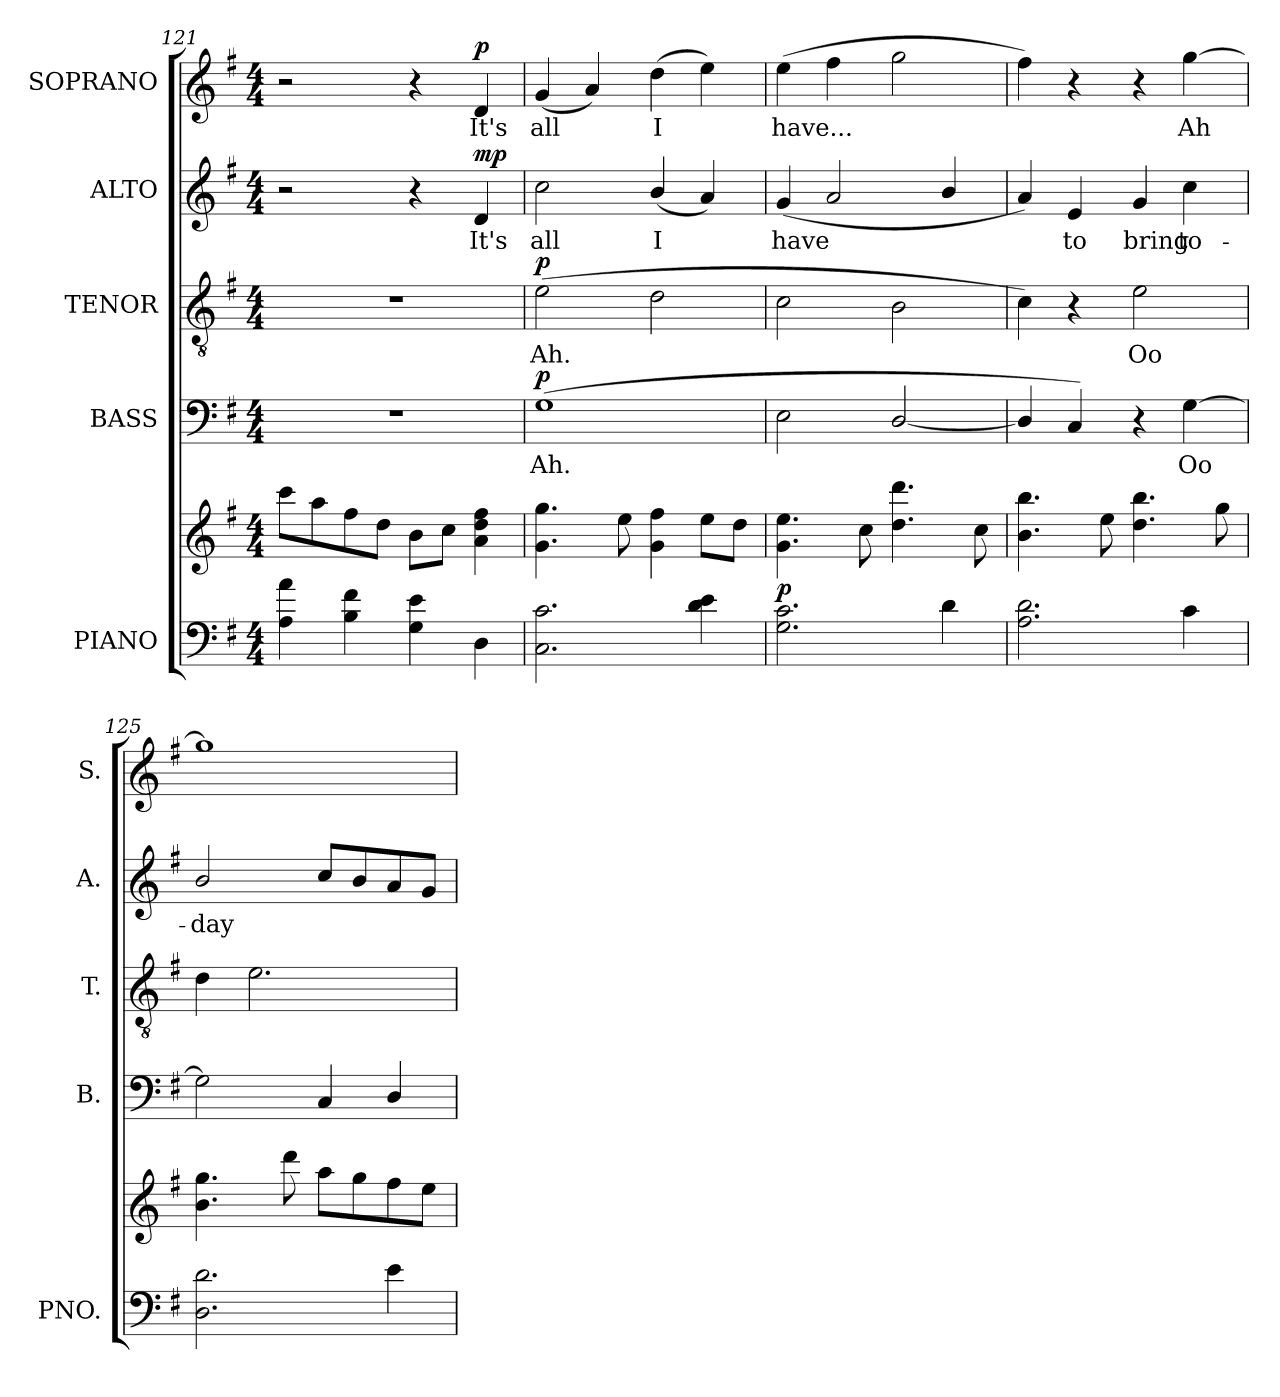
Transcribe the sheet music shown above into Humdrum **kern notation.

**kern	**kern	**dynam	**kern	**text	**dynam	**kern	**text	**dynam	**kern	**text	**dynam	**kern	**text	**dynam
*part5	*part5	*part5	*part4	*part4	*part4	*part3	*part3	*part3	*part2	*part2	*part2	*part1	*part1	*part1
*staff6	*staff5	*staff5/6	*staff4	*staff4	*staff4	*staff3	*staff3	*staff3	*staff2	*staff2	*staff2	*staff1	*staff1	*staff1
*I"PIANO	*	*	*I"BASS	*	*	*I"TENOR	*	*	*I"ALTO	*	*	*I"SOPRANO	*	*
*I'PNO.	*	*	*I'B.	*	*	*I'T.	*	*	*I'A.	*	*	*I'S.	*	*
*clefF4	*clefG2	*	*clefF4	*	*	*clefGv2	*	*	*clefG2	*	*	*clefG2	*	*
*	*	*	*	*	*	*ITrd7c12	*	*	*	*	*	*	*	*
*k[f#]	*k[f#]	*	*k[f#]	*	*	*k[f#]	*	*	*k[f#]	*	*	*k[f#]	*	*
*G:	*G:	*	*G:	*	*	*G:	*	*	*G:	*	*	*G:	*	*
*M4/4	*M4/4	*	*M4/4	*	*	*M4/4	*	*	*M4/4	*	*	*M4/4	*	*
=121	=121	=121	=121	=121	=121	=121	=121	=121	=121	=121	=121	=121	=121	=121
4Ai\ 4ai	8ccci\L	.	1r	.	.	1r	.	.	2r	.	.	2r	.	.
.	8aai\	.	.	.	.	.	.	.	.	.	.	.	.	.
4Bi\ 4f#i	8ff#i\	.	.	.	.	.	.	.	.	.	.	.	.	.
.	8ddi\J	.	.	.	.	.	.	.	.	.	.	.	.	.
4Gi\ 4ei	8bi\L	.	.	.	.	.	.	.	4r	.	.	4r	.	.
.	8cci\J	.	.	.	.	.	.	.	.	.	.	.	.	.
!	!	!	!	!	!	!	!	!	!	!LO:LY:b:color=#000000	!	!	!	!
!	!	!	!	!	!	!	!	!	!	!	!	!	!LO:LY:b:color=#000000	!
4Di\	4ai\ 4ddi 4ff#i	.	.	.	.	.	.	.	4di/	It's	mp	4di/	It's	p
=122	=122	=122	=122	=122	=122	=122	=122	=122	=122	=122	=122	=122	=122	=122
!	!	!	!	!LO:LY:b:color=#000000	!	!	!	!	!	!	!	!	!	!
!	!	!	!	!	!	!	!LO:LY:b:color=#000000	!	!	!	!	!	!	!
!	!	!	!	!	!	!	!	!	!	!LO:LY:b:color=#000000	!	!	!	!
!	!	!	!	!	!	!	!	!	!	!	!	!	!LO:LY:b:color=#000000	!
2.Ci\ 2.ci	4.gi\ 4.ggi	.	(1Gi	Ah.	p	(2Ei\	Ah.	p	2cci\	all	.	(4gi/	all	.
.	.	.	.	.	.	.	.	.	.	.	.	4ai/)	.	.
.	8eei\	.	.	.	.	.	.	.	.	.	.	.	.	.
!	!	!	!	!	!	!	!	!	!	!LO:LY:b:color=#000000	!	!	!	!
!	!	!	!	!	!	!	!	!	!	!	!	!	!LO:LY:b:color=#000000	!
.	4gi\ 4ff#i	.	.	.	.	2Di\	.	.	(4bi/	I	.	(4ddi\	I	.
4di\ 4ei	8eei\L	.	.	.	.	.	.	.	4ai/)	.	.	4eei\)	.	.
.	8ddi\J	.	.	.	.	.	.	.	.	.	.	.	.	.
=123	=123	=123	=123	=123	=123	=123	=123	=123	=123	=123	=123	=123	=123	=123
!	!	!	!	!	!	!	!	!	!	!LO:LY:b:color=#000000	!	!	!	!
!	!	!	!	!	!	!	!	!	!	!	!	!	!LO:LY:b:color=#000000	!
2.Gi\ 2.ci	4.gi\ 4.eei	p	2Ei\	.	.	2Ci\	.	.	(4gi/	have	.	(4eei\	have...	.
.	.	.	.	.	.	.	.	.	2ai/	.	.	4ff#i\	.	.
.	8cci\	.	.	.	.	.	.	.	.	.	.	.	.	.
.	4.ddi\ 4.dddi	.	[2Di/	.	.	2BBi\	.	.	.	.	.	2ggi\	.	.
4di\	.	.	.	.	.	.	.	.	4bi/	.	.	.	.	.
.	8cci\	.	.	.	.	.	.	.	.	.	.	.	.	.
=124	=124	=124	=124	=124	=124	=124	=124	=124	=124	=124	=124	=124	=124	=124
2.Ai\ 2.di	4.bi\ 4.bbi	.	4Di/]	.	.	4Ci\)	.	.	4ai/)	.	.	4ff#i\)	.	.
!	!	!	!	!	!	!	!	!	!	!LO:LY:b:color=#000000	!	!	!	!
.	.	.	4Ci/)	.	.	4r	.	.	4ei/	to	.	4r	.	.
.	8eei\	.	.	.	.	.	.	.	.	.	.	.	.	.
!	!	!	!	!	!	!	!LO:LY:b:color=#000000	!	!	!	!	!	!	!
!	!	!	!	!	!	!	!	!	!	!LO:LY:b:color=#000000	!	!	!	!
.	4.ddi\ 4.bbi	.	4r	.	.	2Ei\	Oo	.	4gi/	bring	.	4r	.	.
!	!	!	!	!LO:LY:b:color=#000000	!	!	!	!	!	!	!	!	!	!
!	!	!	!	!	!	!	!	!	!	!LO:LY:b:color=#000000	!	!	!	!
!	!	!	!	!	!	!	!	!	!	!	!	!	!LO:LY:b:color=#000000	!
4ci\	.	.	[4Gi\	Oo	.	.	.	.	4cci\	to-	.	[4ggi\	Ah	.
.	8ggi\	.	.	.	.	.	.	.	.	.	.	.	.	.
!!LO:PB:g=z
=125	=125	=125	=125	=125	=125	=125	=125	=125	=125	=125	=125	=125	=125	=125
!	!	!	!	!	!	!	!	!	!	!LO:LY:b:color=#000000	!	!	!	!
2.Di\ 2.di	4.bi\ 4.ggi	.	2Gi\]	.	.	4Di\	.	.	2bi/	-day	.	1ggi]	.	.
.	.	.	.	.	.	2.Ei\	.	.	.	.	.	.	.	.
.	8dddi\	.	.	.	.	.	.	.	.	.	.	.	.	.
.	8aai\L	.	4Ci/	.	.	.	.	.	8cci/L	.	.	.	.	.
.	8ggi\	.	.	.	.	.	.	.	8bi/	.	.	.	.	.
4ei\	8ff#i\	.	4Di/	.	.	.	.	.	8ai/	.	.	.	.	.
.	8eei\J	.	.	.	.	.	.	.	8gi/J	.	.	.	.	.
=	=	=	=	=	=	=	=	=	=	=	=	=	=	=
*-	*-	*-	*-	*-	*-	*-	*-	*-	*-	*-	*-	*-	*-	*-
